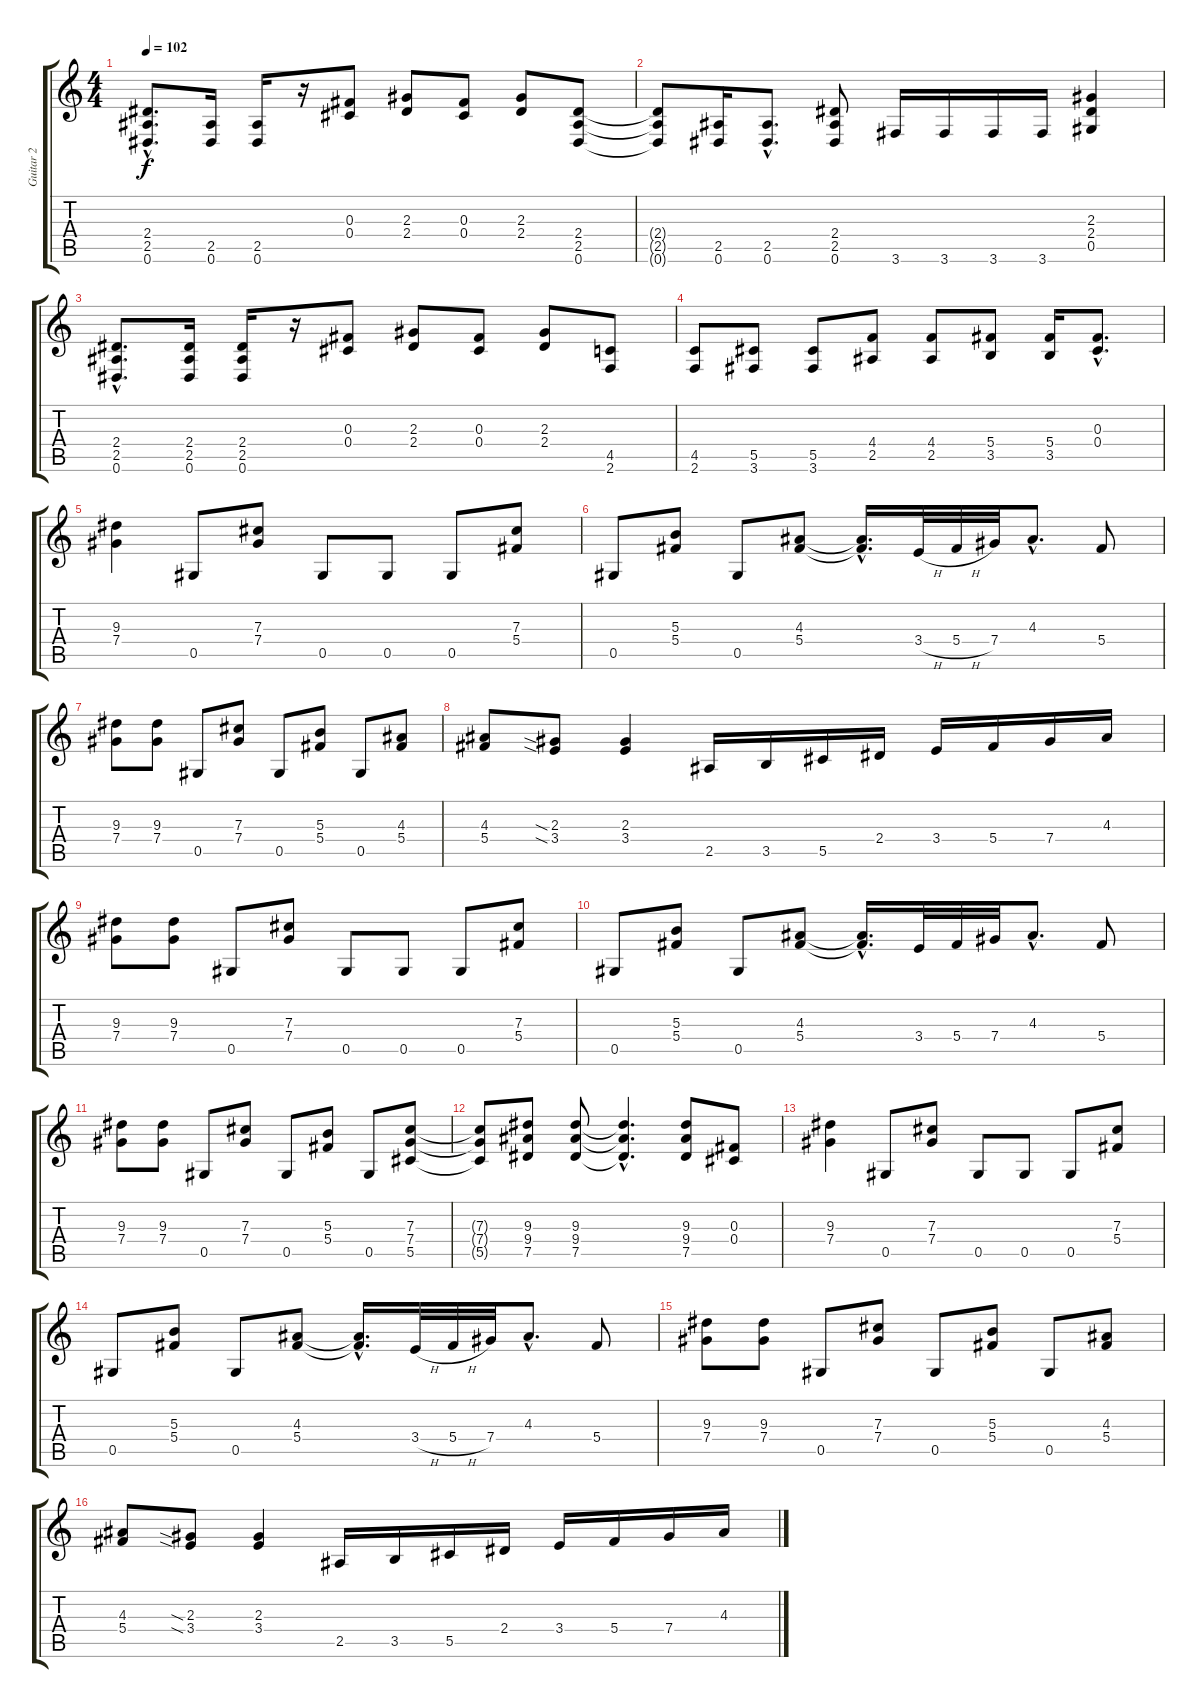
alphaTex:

\track ("Guitar 2" "Guitar 2") {instrument overdrivenguitar}
\staff {score tabs}
\tuning (Eb4 Bb3 Gb3 Db3 Ab2 Eb2) {hide}
\ts (4 4)
\tempo 102
\clef g2
\ks aminor
(2.4{hac} 2.5{hac} 0.6{hac}).8{d dy f} (2.5 0.6).16 (2.5 0.6).16 r.16 (0.3 0.4).8 (2.3 2.4).8 (0.3 0.4).8 (2.3 2.4).8 (2.4 2.5 0.6).8 |
(2.4{t} 2.5{t} 0.6{t}).8 (2.5 0.6).16 (2.5{hac} 0.6{hac}).8{d} (2.4 2.5 0.6).8 3.6.16 3.6.16 3.6.16 3.6.16 (2.3 2.4 0.5).4 |
(2.4{hac} 2.5{hac} 0.6{hac}).8{d} (2.4 2.5 0.6).16 (2.4 2.5 0.6).16 r.16 (0.3 0.4).8 (2.3 2.4).8 (0.3 0.4).8 (2.3 2.4).8 (4.5 2.6).8 |
(4.5 2.6).8 (5.5 3.6).8 (5.5 3.6).8 (4.4 2.5).8 (4.4 2.5).8 (5.4 3.5).8 (5.4 3.5).16 (0.3{hac} 0.4{hac}).8{d} |
(9.3 7.4).4 0.5.8 (7.3 7.4).8 0.5.8 0.5.8 0.5.8 (7.3 5.4).8 |
0.5.8 (5.3 5.4).8 0.5.8 (4.3 5.4).8 (4.3{hac t} 5.4{hac t}).16{d} 3.4{h}.32 5.4{h}.32 7.4.32 4.3{hac}.8{d} 5.4.8 |
(9.3 7.4).8 (9.3 7.4).8 0.5.8 (7.3 7.4).8 0.5.8 (5.3 5.4).8 0.5.8 (4.3 5.4).8 |
(4.3 5.4).8 (2.3{sia} 3.4{sia}).8 (2.3 3.4).4 2.5.16 3.5.16 5.5.16 2.4.16 3.4.16 5.4.16 7.4.16 4.3.16 |
(9.3 7.4).8 (9.3 7.4).8 0.5.8 (7.3 7.4).8 0.5.8 0.5.8 0.5.8 (7.3 5.4).8 |
0.5.8 (5.3 5.4).8 0.5.8 (4.3 5.4).8 (4.3{hac t} 5.4{hac t}).16{d} 3.4.32 5.4.32 7.4.32 4.3{hac}.8{d} 5.4.8 |
(9.3 7.4).8 (9.3 7.4).8 0.5.8 (7.3 7.4).8 0.5.8 (5.3 5.4).8 0.5.8 (7.3 7.4 5.5).8 |
(7.3{t} 7.4{t} 5.5{t}).8 (9.3 9.4 7.5).8 (9.3 9.4 7.5).8 (9.3{hac t} 9.4{hac t} 7.5{hac t}).4{d} (9.3 9.4 7.5).8 (0.3 0.4).8 |
(9.3 7.4).4 0.5.8 (7.3 7.4).8 0.5.8 0.5.8 0.5.8 (7.3 5.4).8 |
0.5.8 (5.3 5.4).8 0.5.8 (4.3 5.4).8 (4.3{hac t} 5.4{hac t}).16{d} 3.4{h}.32 5.4{h}.32 7.4.32 4.3{hac}.8{d} 5.4.8 |
(9.3 7.4).8 (9.3 7.4).8 0.5.8 (7.3 7.4).8 0.5.8 (5.3 5.4).8 0.5.8 (4.3 5.4).8 |
(4.3 5.4).8 (2.3{sia} 3.4{sia}).8 (2.3 3.4).4 2.5.16 3.5.16 5.5.16 2.4.16 3.4.16 5.4.16 7.4.16 4.3.16
